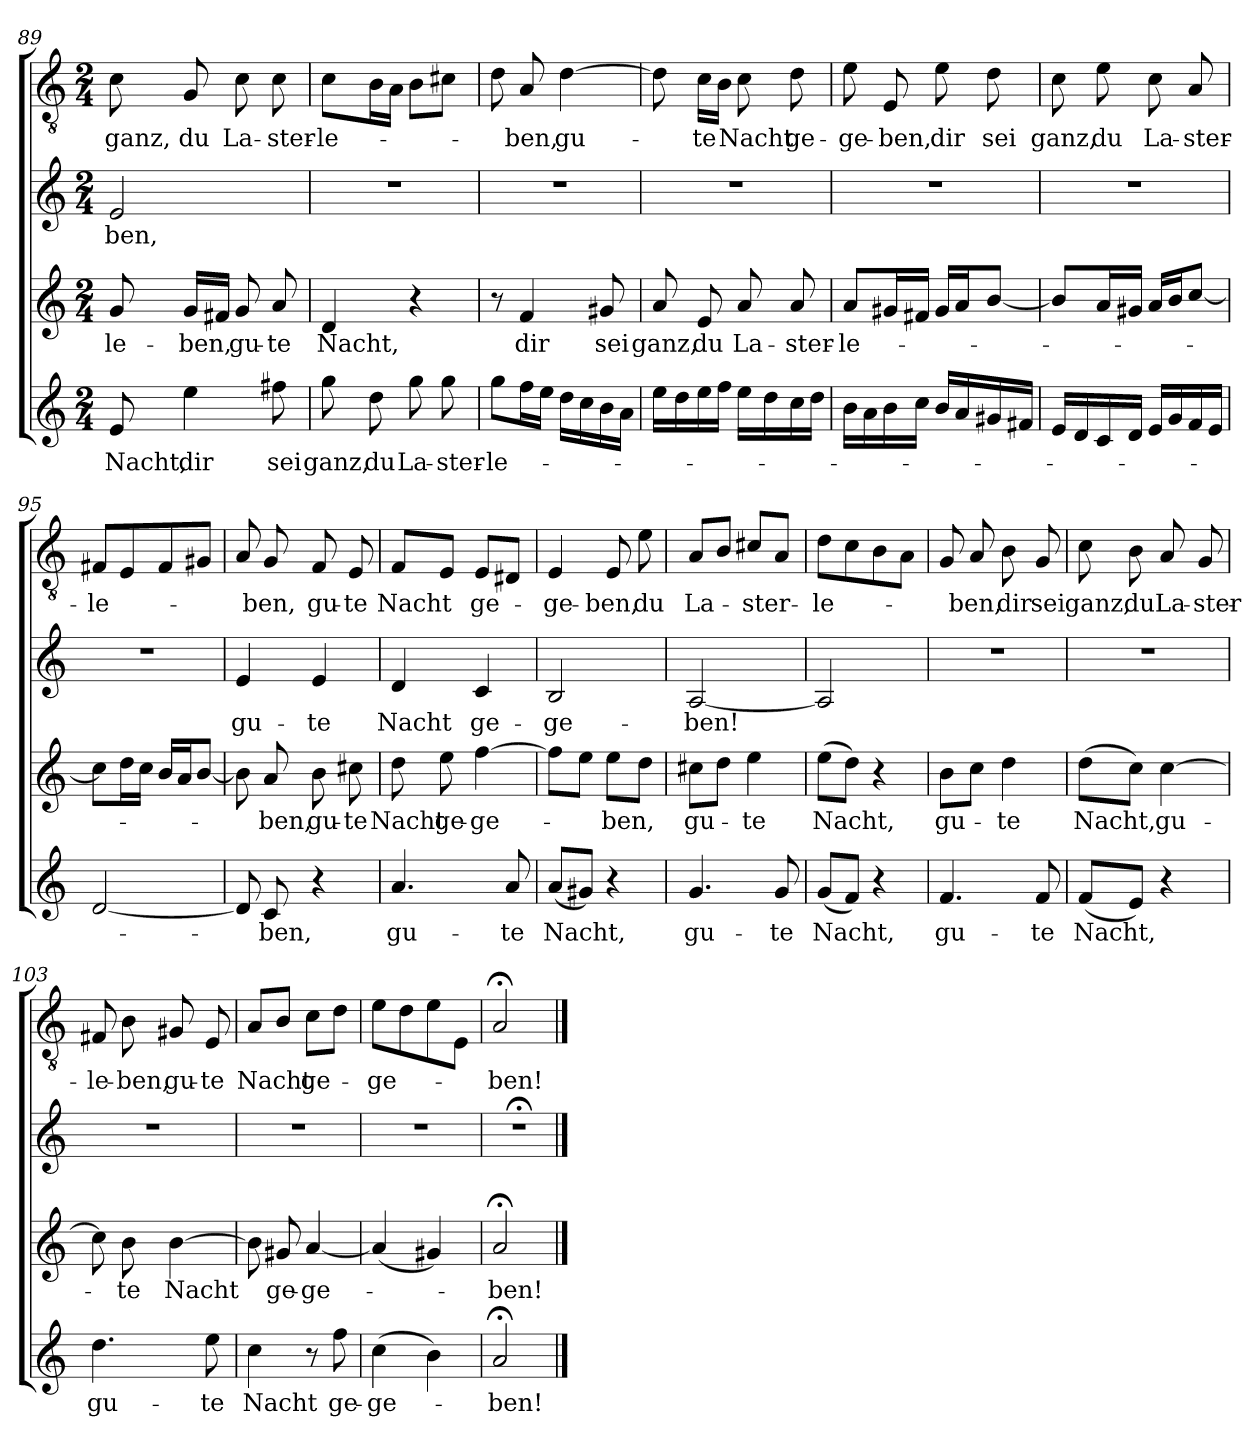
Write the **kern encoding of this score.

**kern	**text	**kern	**text	**kern	**text	**kern	**text
*part4	*part4	*part3	*part3	*part2	*part2	*part1	*part1
*staff4	*staff4	*staff3	*staff3	*staff2	*staff2	*staff1	*staff1
*clefG2	*	*clefG2	*	*clefG2	*	*clefGv2	*
*k[]	*	*k[]	*	*k[]	*	*k[]	*
*a:	*	*a:	*	*a:	*	*a:	*
*M2/4	*	*M2/4	*	*M2/4	*	*M2/4	*
=89	=89	=89	=89	=89	=89	=89	=89
8e/	Nacht,	8g/	-le-	2e/	-ben,	8c\	ganz,
4ee\	dir	16g/LL	-ben,	.	.	8G/	du
.	.	16f#X/JJ	.	.	.	.	.
.	.	8g/	gu-	.	.	8c\	La-
8ff#X\	sei	8a/	-te	.	.	8c\	-ster-
=90	=90	=90	=90	=90	=90	=90	=90
8gg\	ganz,	4d/	Nacht,	2r	.	8c\L	-le-
8dd\	du	.	.	.	.	16B\L	.
.	.	.	.	.	.	16A\JJ	.
8gg\	La-	4r	.	.	.	8B\L	.
8gg\	-ster-	.	.	.	.	8c#X\J	.
=91	=91	=91	=91	=91	=91	=91	=91
8gg\L	-le-	8r	.	2r	.	8d\	.
16ff\L	.	4f/	dir	.	.	8A/	-ben,
16ee\JJ	.	.	.	.	.	.	.
16dd\LL	.	.	.	.	.	[4d\	gu-
16cc\	.	.	.	.	.	.	.
16b\	.	8g#X/	sei	.	.	.	.
16a\JJ	.	.	.	.	.	.	.
=92	=92	=92	=92	=92	=92	=92	=92
16ee\LL	.	8a/	ganz,	2r	.	8d\]	.
16dd\	.	.	.	.	.	.	.
16ee\	.	8e/	du	.	.	16c\LL	-te
16ff\JJ	.	.	.	.	.	16B\JJ	.
16ee\LL	.	8a/	La-	.	.	8c\	Nacht
16dd\	.	.	.	.	.	.	.
16cc\	.	8a/	-ster-	.	.	8d\	ge-
16dd\JJ	.	.	.	.	.	.	.
=93	=93	=93	=93	=93	=93	=93	=93
16b\LL	.	8a/L	-le-	2r	.	8e\	-ge-
16a\	.	.	.	.	.	.	.
16b\	.	16g#X/L	.	.	.	8E/	-ben,
16cc\JJ	.	16f#X/JJ	.	.	.	.	.
16b/LL	.	16g#/LL	.	.	.	8e\	dir
16a/	.	16a/J	.	.	.	.	.
16g#X/	.	[8b/J	.	.	.	8d\	sei
16f#X/JJ	.	.	.	.	.	.	.
=94	=94	=94	=94	=94	=94	=94	=94
16e/LL	.	8b/L]	.	2r	.	8c\	ganz,
16d/	.	.	.	.	.	.	.
16c/	.	16a/L	.	.	.	8e\	du
16d/JJ	.	16g#X/JJ	.	.	.	.	.
16e/LL	.	16a/LL	.	.	.	8c\	La-
16g/	.	16b/J	.	.	.	.	.
16f/	.	[8cc/J	.	.	.	8A/	-ster-
16e/JJ	.	.	.	.	.	.	.
=95	=95	=95	=95	=95	=95	=95	=95
[2d/	.	8cc\L]	.	2r	.	8F#X/L	-le-
.	.	16dd\L	.	.	.	8E/	.
.	.	16cc\JJ	.	.	.	.	.
.	.	16b/LL	.	.	.	8F#/	.
.	.	16a/J	.	.	.	.	.
.	.	[8b/J	.	.	.	8G#X/J	.
=96	=96	=96	=96	=96	=96	=96	=96
8d/]	.	8b\]	.	4e/	gu-	8A/	.
8c/	-ben,	8a/	-ben,	.	.	8G/	-ben,
4r	.	8b\	gu-	4e/	-te	8F/	gu-
.	.	8cc#X\	-te	.	.	8E/	-te
=97	=97	=97	=97	=97	=97	=97	=97
4.a/	gu-	8dd\	Nacht	4d/	Nacht	8F/L	Nacht
.	.	8ee\	ge-	.	.	8E/J	.
.	.	[4ff\	-ge-	4c/	ge-	8E/L	ge-
8a/	-te	.	.	.	.	8D#X/J	.
=98	=98	=98	=98	=98	=98	=98	=98
(8a/L	Nacht,	8ff\L]	.	2B/	-ge-	4E/	-ge-
8g#X/J)	.	8ee\J	.	.	.	.	.
4r	.	8ee\L	-ben,	.	.	8E/	-ben,
.	.	8dd\J	.	.	.	8e\	du
=99	=99	=99	=99	=99	=99	=99	=99
4.g/	gu-	8cc#X\L	gu-	[2A/	-ben!	8A/L	La-
.	.	8dd\J	.	.	.	8B/J	.
.	.	4ee\	-te	.	.	8c#X/L	-ster-
8g/	-te	.	.	.	.	8A/J	.
=100	=100	=100	=100	=100	=100	=100	=100
(8g/L	Nacht,	(8ee\L	Nacht,	2A/]	.	8d\L	-le-
8f/J)	.	8dd\J)	.	.	.	8c\	.
4r	.	4r	.	.	.	8B\	.
.	.	.	.	.	.	8A\J	.
=101	=101	=101	=101	=101	=101	=101	=101
4.f/	gu-	8b\L	gu-	2r	.	8G/	.
.	.	8cc\J	.	.	.	8A/	-ben,
.	.	4dd\	-te	.	.	8B\	dir
8f/	-te	.	.	.	.	8G/	sei
=102	=102	=102	=102	=102	=102	=102	=102
(8f/L	Nacht,	(8dd\L	Nacht,	2r	.	8c\	ganz,
8e/J)	.	8cc\J)	.	.	.	8B\	du
4r	.	[4cc\	gu-	.	.	8A/	La-
.	.	.	.	.	.	8G/	-ster-
=103	=103	=103	=103	=103	=103	=103	=103
4.dd\	gu-	8cc\]	.	2r	.	8F#X/	-le-
.	.	8b\	-te	.	.	8B\	-ben,
.	.	[4b\	Nacht	.	.	8G#X/	gu-
8ee\	-te	.	.	.	.	8E/	-te
=104	=104	=104	=104	=104	=104	=104	=104
4cc\	Nacht	8b\]	.	2r	.	8A/L	Nacht
.	.	8g#X/	ge-	.	.	8B/J	.
8r	.	[4a/	-ge-	.	.	8c\L	ge-
8ff\	ge-	.	.	.	.	8d\J	.
=105	=105	=105	=105	=105	=105	=105	=105
(4cc\	-ge-	(4a/]	.	2r	.	8e\L	-ge-
.	.	.	.	.	.	8d\	.
4b\)	.	4g#X/)	.	.	.	8e\	.
.	.	.	.	.	.	8E\J	.
=106	=106	=106	=106	=106	=106	=106	=106
2a;</	-ben!	2a;</	-ben!	2r;<	.	2A;</	-ben!
==	==	==	==	==	==	==	==
*-	*-	*-	*-	*-	*-	*-	*-
